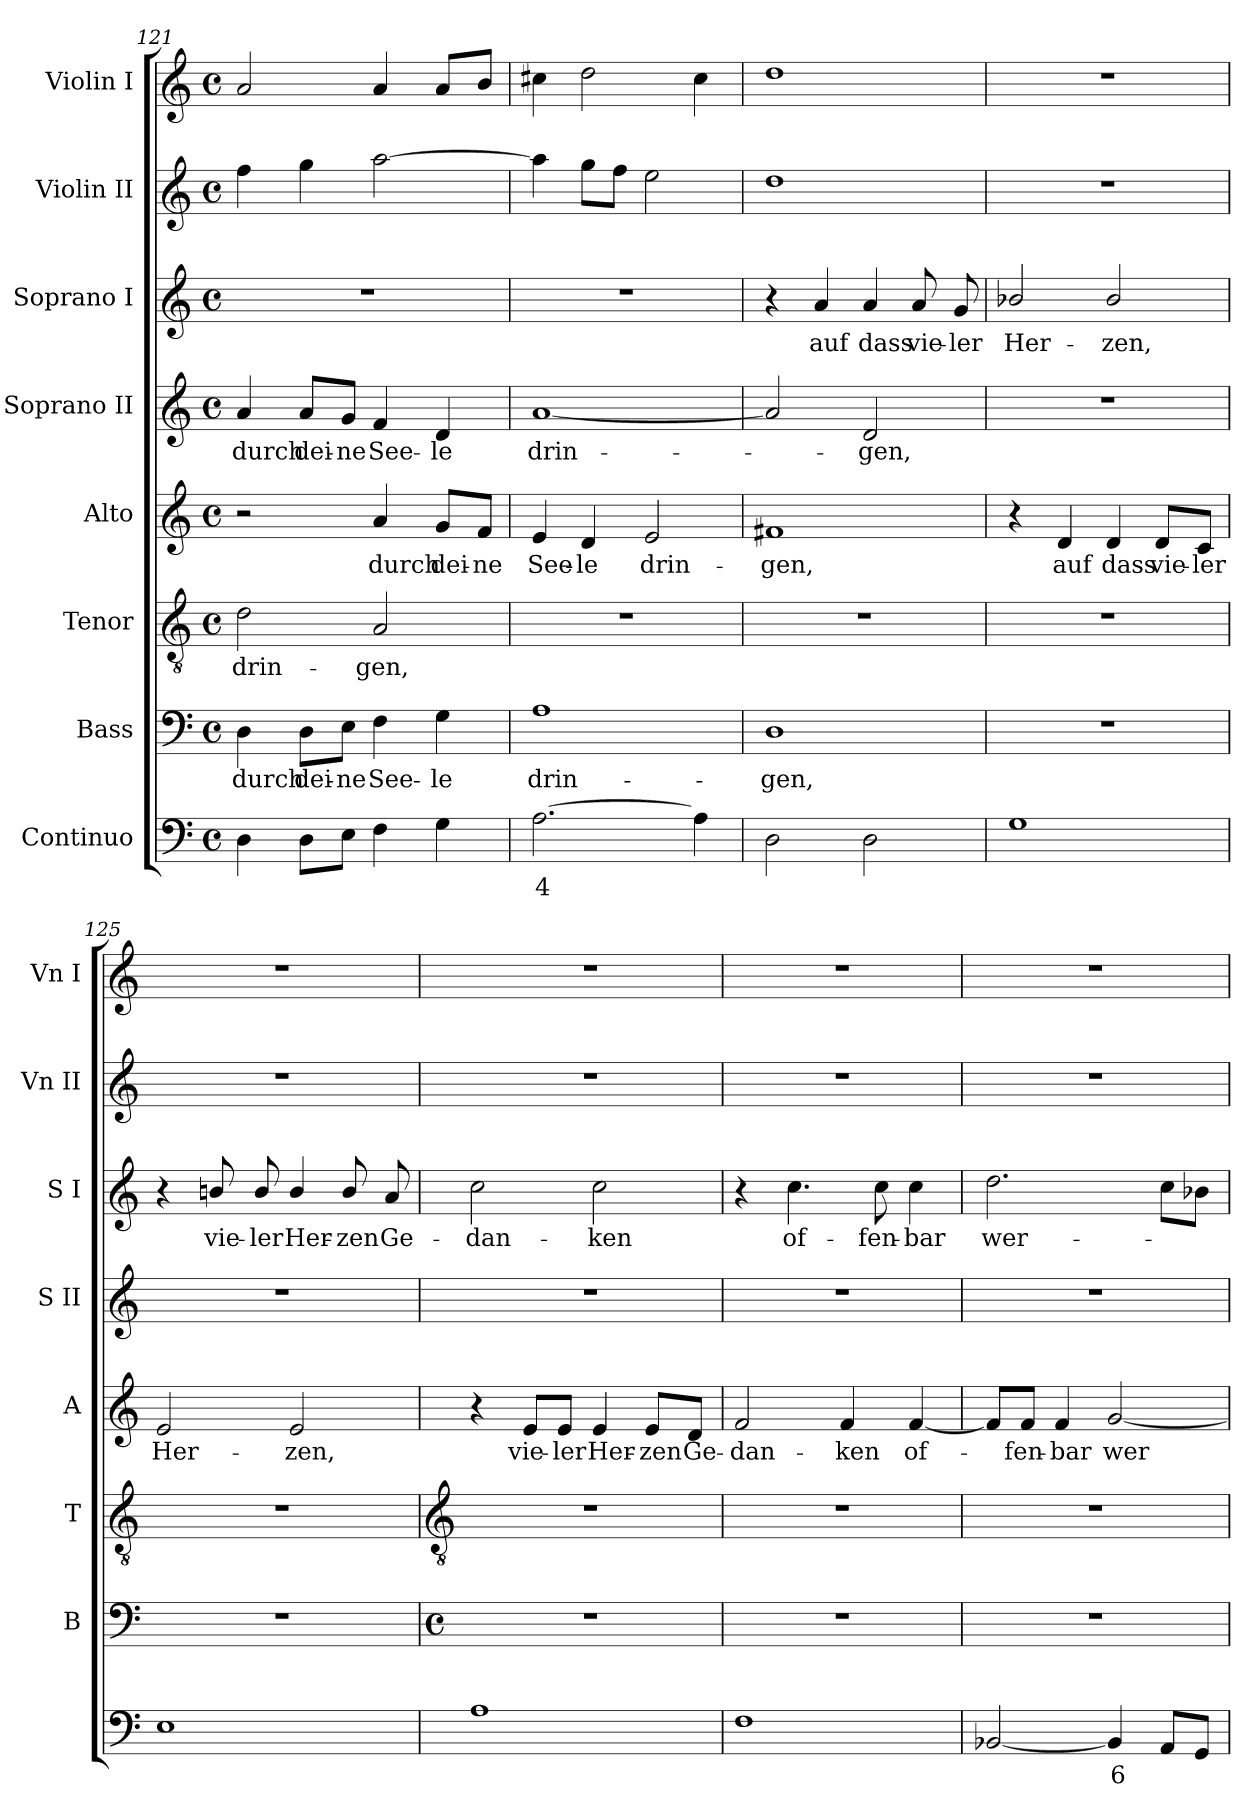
**kern	**text	**kern	**text	**kern	**text	**kern	**text	**kern	**text	**kern	**text	**kern	**kern
*part8	*part8	*part7	*part7	*part6	*part6	*part5	*part5	*part4	*part4	*part3	*part3	*part2	*part1
*staff8	*staff8	*staff7	*staff7	*staff6	*staff6	*staff5	*staff5	*staff4	*staff4	*staff3	*staff3	*staff2	*staff1
*I"Continuo	*	*I"Bass	*	*I"Tenor	*	*I"Alto	*	*I"Soprano II	*	*I"Soprano I	*	*I"Violin II	*I"Violin I
*	*	*I'B	*	*I'T	*	*I'A	*	*I'S II	*	*I'S I	*	*I'Vn II	*I'Vn I
!!LO:LB:g=z
*clefF4	*	*clefF4	*	*clefGv2	*	*clefG2	*	*clefG2	*	*clefG2	*	*clefG2	*clefG2
*k[]	*	*k[]	*	*k[]	*	*k[]	*	*k[]	*	*k[]	*	*k[]	*k[]
*C:	*	*C:	*	*C:	*	*C:	*	*C:	*	*C:	*	*C:	*C:
*M4/4	*	*M4/4	*	*M4/4	*	*M4/4	*	*M4/4	*	*M4/4	*	*M4/4	*M4/4
*met(c)	*	*met(c)	*	*met(c)	*	*met(c)	*	*met(c)	*	*met(c)	*	*met(c)	*met(c)
=121	=121	=121	=121	=121	=121	=121	=121	=121	=121	=121	=121	=121	=121
!	!	!	!LO:LY:b	!	!LO:LY:b	!	!	!	!LO:LY:b	!	!	!	!
4D	.	4D	durch	2d	drin-	2r	.	4a	durch	1r	.	4ff	2a
!	!	!	!LO:LY:b	!	!	!	!	!	!LO:LY:b	!	!	!	!
8DL	.	8D\L	dei-	.	.	.	.	8a/L	dei-	.	.	4gg	.
!	!	!	!LO:LY:b	!	!	!	!	!	!LO:LY:b	!	!	!	!
8EJ	.	8E\J	-ne	.	.	.	.	8g/J	-ne	.	.	.	.
!	!	!	!LO:LY:b	!	!LO:LY:b	!	!LO:LY:b	!	!LO:LY:b	!	!	!	!
4F	.	4F	See-	2A	-gen,	4a	durch	4f	See-	.	.	[2aa	4a
!	!	!	!LO:LY:b	!	!	!	!LO:LY:b	!	!LO:LY:b	!	!	!	!
4G	.	4G	-le	.	.	8g/L	dei-	4d	-le	.	.	.	8aL
!	!	!	!	!	!	!	!LO:LY:b	!	!	!	!	!	!
.	.	.	.	.	.	8f/J	-ne	.	.	.	.	.	8bJ
=122	=122	=122	=122	=122	=122	=122	=122	=122	=122	=122	=122	=122	=122
!	!LO:LY:b	!	!LO:LY:b	!	!	!	!LO:LY:b	!	!LO:LY:b	!	!	!	!
[2.A	4	1A	drin-	1r	.	4e	See-	[1a	drin-	1r	.	4aa]	4cc#X
!	!	!	!	!	!	!	!LO:LY:b	!	!	!	!	!	!
.	.	.	.	.	.	4d	-le	.	.	.	.	8ggL	2dd
.	.	.	.	.	.	.	.	.	.	.	.	8ffJ	.
!	!	!	!	!	!	!	!LO:LY:b	!	!	!	!	!	!
.	.	.	.	.	.	2e	drin-	.	.	.	.	2ee	.
4A]	.	.	.	.	.	.	.	.	.	.	.	.	4cc#
=123	=123	=123	=123	=123	=123	=123	=123	=123	=123	=123	=123	=123	=123
!	!	!	!LO:LY:b	!	!	!	!LO:LY:b	!	!	!	!	!	!
2D	.	1D	-gen,	1r	.	1f#X	-gen,	2a]	.	4r	.	1dd	1dd
!	!	!	!	!	!	!	!	!	!	!	!LO:LY:b	!	!
.	.	.	.	.	.	.	.	.	.	4a	auf	.	.
!	!	!	!	!	!	!	!	!	!LO:LY:b	!	!LO:LY:b	!	!
2D	.	.	.	.	.	.	.	2d	gen,	4a	dass	.	.
!	!	!	!	!	!	!	!	!	!	!	!LO:LY:b	!	!
.	.	.	.	.	.	.	.	.	.	8a	vie-	.	.
!	!	!	!	!	!	!	!	!	!	!	!LO:LY:b	!	!
.	.	.	.	.	.	.	.	.	.	8g	-ler	.	.
=124	=124	=124	=124	=124	=124	=124	=124	=124	=124	=124	=124	=124	=124
!	!	!	!	!	!	!	!	!	!	!	!LO:LY:b	!	!
1G	.	1r	.	1r	.	4r	.	1r	.	2b-X/	Her-	1r	1r
!	!	!	!	!	!	!	!LO:LY:b	!	!	!	!	!	!
.	.	.	.	.	.	4d	auf	.	.	.	.	.	.
!	!	!	!	!	!	!	!LO:LY:b	!	!	!	!LO:LY:b	!	!
.	.	.	.	.	.	4d	dass	.	.	2b-/	-zen,	.	.
!	!	!	!	!	!	!	!LO:LY:b	!	!	!	!	!	!
.	.	.	.	.	.	8d/L	vie-	.	.	.	.	.	.
!	!	!	!	!	!	!	!LO:LY:b	!	!	!	!	!	!
.	.	.	.	.	.	8c/J	-ler	.	.	.	.	.	.
=125	=125	=125	=125	=125	=125	=125	=125	=125	=125	=125	=125	=125	=125
!	!	!	!	!	!	!	!LO:LY:b	!	!	!	!	!	!
1E	.	1r	.	1r	.	2e	Her-	1r	.	4r	.	1r	1r
!	!	!	!	!	!	!	!	!	!	!	!LO:LY:b	!	!
.	.	.	.	.	.	.	.	.	.	8bn/	vie-	.	.
!	!	!	!	!	!	!	!	!	!	!	!LO:LY:b	!	!
.	.	.	.	.	.	.	.	.	.	8b/	-ler	.	.
!	!	!	!	!	!	!	!LO:LY:b	!	!	!	!LO:LY:b	!	!
.	.	.	.	.	.	2e	-zen,	.	.	4b/	Her-	.	.
!	!	!	!	!	!	!	!	!	!	!	!LO:LY:b	!	!
.	.	.	.	.	.	.	.	.	.	8b/	-zen	.	.
!	!	!	!	!	!	!	!	!	!	!	!LO:LY:b	!	!
.	.	.	.	.	.	.	.	.	.	8a	Ge-	.	.
!!LO:LB:g=z
=126	=126	=126	=126	=126	=126	=126	=126	=126	=126	=126	=126	=126	=126
*	*	*	*	*clefGv2	*	*	*	*	*	*	*	*	*
*	*	*M4/4	*	*	*	*	*	*	*	*	*	*	*
*	*	*met(c)	*	*	*	*	*	*	*	*	*	*	*
!	!	!	!	!	!	!	!	!	!	!	!LO:LY:b	!	!
1A	.	1r	.	1r	.	4r	.	1r	.	2cc	-dan-	1r	1r
!	!	!	!	!	!	!	!LO:LY:b	!	!	!	!	!	!
.	.	.	.	.	.	8e/L	vie-	.	.	.	.	.	.
!	!	!	!	!	!	!	!LO:LY:b	!	!	!	!	!	!
.	.	.	.	.	.	8e/J	-ler	.	.	.	.	.	.
!	!	!	!	!	!	!	!LO:LY:b	!	!	!	!LO:LY:b	!	!
.	.	.	.	.	.	4e	Her-	.	.	2cc	-ken	.	.
!	!	!	!	!	!	!	!LO:LY:b	!	!	!	!	!	!
.	.	.	.	.	.	8e/L	-zen	.	.	.	.	.	.
!	!	!	!	!	!	!	!LO:LY:b	!	!	!	!	!	!
.	.	.	.	.	.	8d/J	Ge-	.	.	.	.	.	.
=127	=127	=127	=127	=127	=127	=127	=127	=127	=127	=127	=127	=127	=127
!	!	!	!	!	!	!	!LO:LY:b	!	!	!	!	!	!
1F	.	1r	.	1r	.	2f	-dan-	1r	.	4r	.	1r	1r
!	!	!	!	!	!	!	!	!	!	!	!LO:LY:b	!	!
.	.	.	.	.	.	.	.	.	.	4.cc	of-	.	.
!	!	!	!	!	!	!	!LO:LY:b	!	!	!	!	!	!
.	.	.	.	.	.	4f	-ken	.	.	.	.	.	.
!	!	!	!	!	!	!	!	!	!	!	!LO:LY:b	!	!
.	.	.	.	.	.	.	.	.	.	8cc	-fen-	.	.
!	!	!	!	!	!	!	!LO:LY:b	!	!	!	!LO:LY:b	!	!
.	.	.	.	.	.	[4f	of-	.	.	4cc	-bar	.	.
=128	=128	=128	=128	=128	=128	=128	=128	=128	=128	=128	=128	=128	=128
!	!	!	!	!	!	!	!	!	!	!	!LO:LY:b	!	!
[2BB-X	.	1r	.	1r	.	8f/L]	.	1r	.	2.dd	wer-	1r	1r
!	!	!	!	!	!	!	!LO:LY:b	!	!	!	!	!	!
.	.	.	.	.	.	8f/J	fen-	.	.	.	.	.	.
!	!	!	!	!	!	!	!LO:LY:b	!	!	!	!	!	!
.	.	.	.	.	.	4f	-bar	.	.	.	.	.	.
!	!LO:LY:b	!	!	!	!	!	!LO:LY:b	!	!	!	!	!	!
4BB-]	6	.	.	.	.	[2g	wer-	.	.	.	.	.	.
8AA/L	.	.	.	.	.	.	.	.	.	8ccL	.	.	.
8GGJ	.	.	.	.	.	.	.	.	.	8b-XJ	.	.	.
=	=	=	=	=	=	=	=	=	=	=	=	=	=
*-	*-	*-	*-	*-	*-	*-	*-	*-	*-	*-	*-	*-	*-
